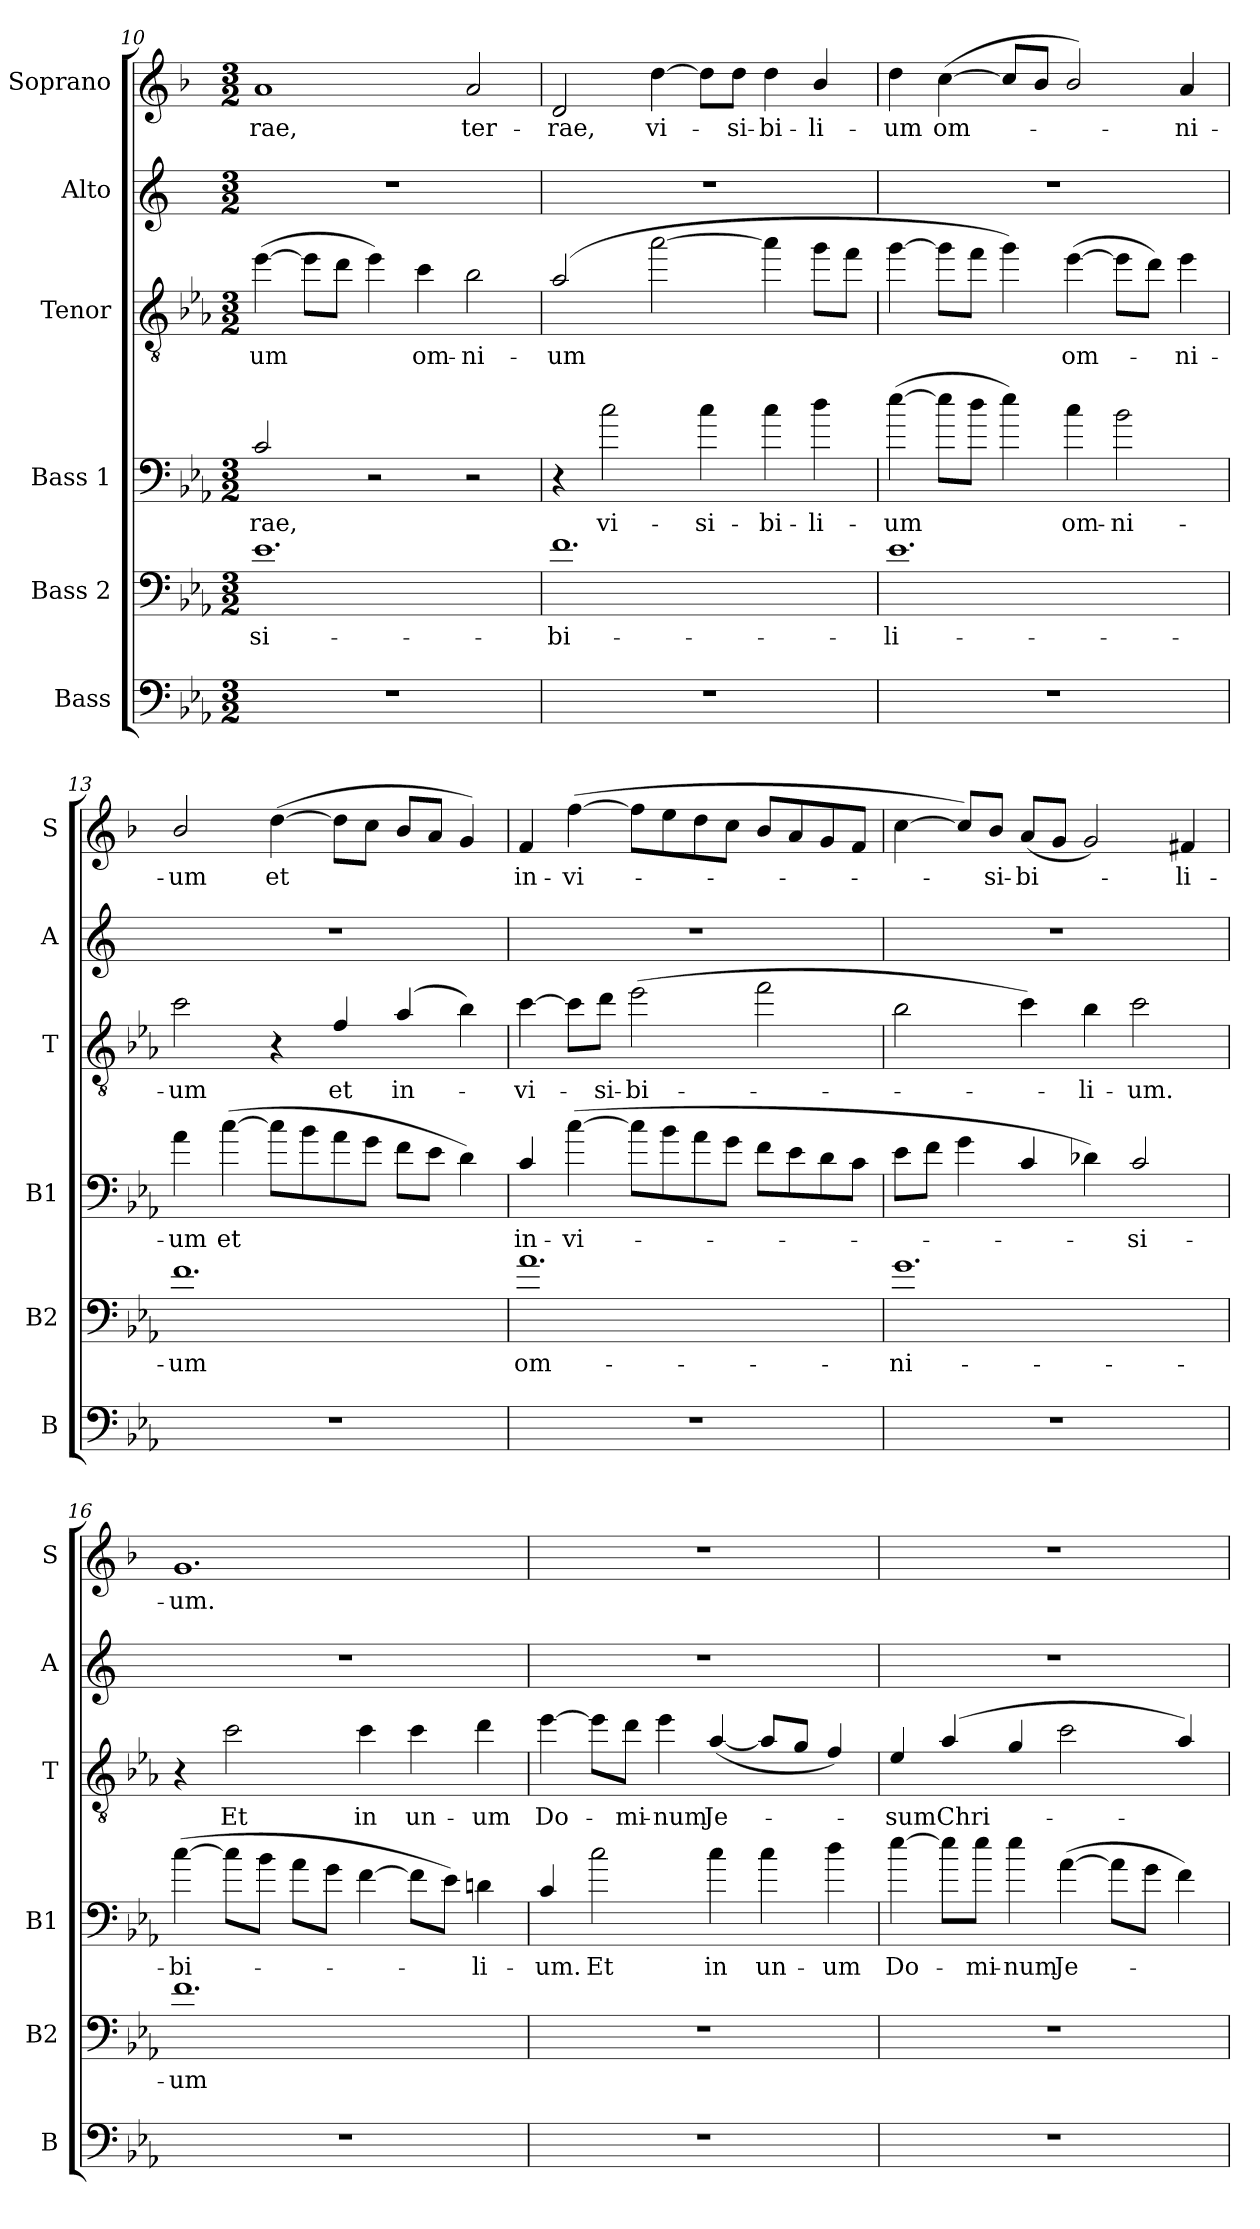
**kern	**kern	**text	**kern	**text	**kern	**text	**kern	**kern	**text
*part6	*part5	*part5	*part4	*part4	*part3	*part3	*part2	*part1	*part1
*staff6	*staff5	*staff5	*staff4	*staff4	*staff3	*staff3	*staff2	*staff1	*staff1
*I"Bass	*I"Bass 2	*	*I"Bass 1	*	*I"Tenor	*	*I"Alto	*I"Soprano	*
*I'B	*I'B2	*	*I'B1	*	*I'T	*	*I'A	*I'S	*
*clefF4	*clefF4	*	*clefF4	*	*clefGv2	*	*clefG2	*clefG2	*
*ITrd12c21	*ITrd12c21	*	*ITrd12c21	*	*ITrd8c14	*	*ITrd5c9	*ITrd1c2	*
*k[b-e-a-]	*k[b-e-a-]	*	*k[b-e-a-]	*	*k[b-e-a-]	*	*k[b-e-a-]	*k[b-e-a-]	*
*c:	*c:	*	*c:	*	*c:	*	*c:	*c:	*
*M3/2	*M3/2	*	*M3/2	*	*M3/2	*	*M3/2	*M3/2	*
=10	=10	=10	=10	=10	=10	=10	=10	=10	=10
!	!	!LO:LY:b	!	!LO:LY:b	!	!LO:LY:b	!	!	!LO:LY:b
1.r	1.E-	-si-	2C/	-rae,	(>[4e-\	-um	1.r	1g	-rae,
.	.	.	.	.	8e-\L]	.	.	.	.
.	.	.	.	.	8d\J	.	.	.	.
.	.	.	2r	.	4e-\)	.	.	.	.
!	!	!	!	!	!	!LO:LY:b	!	!	!
.	.	.	.	.	4c\	om-	.	.	.
!	!	!	!	!	!	!LO:LY:b	!	!	!LO:LY:b
.	.	.	2r	.	2B-\	-ni-	.	2g/	ter-
=11	=11	=11	=11	=11	=11	=11	=11	=11	=11
!	!	!LO:LY:b	!	!	!	!LO:LY:b	!	!	!LO:LY:b
1.r	1.F	-bi-	4r	.	(>2A-/	-um	1.r	2c/	-rae,
!	!	!	!	!LO:LY:b	!	!	!	!	!
.	.	.	2c\	vi-	.	.	.	.	.
!	!	!	!	!	!	!	!	!	!LO:LY:b
.	.	.	.	.	[2a-\	.	.	[4cc\	vi-
!	!	!	!	!LO:LY:b	!	!	!	!	!
.	.	.	4c\	-si-	.	.	.	8cc\L]	.
!	!	!	!	!	!	!	!	!	!LO:LY:b
.	.	.	.	.	.	.	.	8cc\J	-si-
!	!	!	!	!LO:LY:b	!	!	!	!	!LO:LY:b
.	.	.	4c\	-bi-	4a-\]	.	.	4cc\	-bi-
!	!	!	!	!LO:LY:b	!	!	!	!	!LO:LY:b
.	.	.	4d\	-li-	8g\L	.	.	4a-/	-li-
.	.	.	.	.	8f\J	.	.	.	.
=12	=12	=12	=12	=12	=12	=12	=12	=12	=12
!	!	!LO:LY:b	!	!LO:LY:b	!	!	!	!	!LO:LY:b
1.r	1.E-	-li-	(>[4e-\	-um	[4g\	.	1.r	4cc\	-um
!	!	!	!	!	!	!	!	!	!LO:LY:b
.	.	.	8e-\L]	.	8g\L]	.	.	(>[4b-\	om-
.	.	.	8d\J	.	8f\J	.	.	.	.
.	.	.	4e-\)	.	4g\)	.	.	8b-/L]	.
.	.	.	.	.	.	.	.	8a-/J	.
!	!	!	!	!LO:LY:b	!	!LO:LY:b	!	!	!
.	.	.	4c\	om-	(>[4e-\	om-	.	2a-/)	.
!	!	!	!	!LO:LY:b	!	!	!	!	!
.	.	.	2B-\	-ni-	8e-\L]	.	.	.	.
.	.	.	.	.	8d\J)	.	.	.	.
!	!	!	!	!	!	!LO:LY:b	!	!	!LO:LY:b
.	.	.	.	.	4e-\	-ni-	.	4g/	-ni-
=13	=13	=13	=13	=13	=13	=13	=13	=13	=13
!	!	!LO:LY:b	!	!LO:LY:b	!	!LO:LY:b	!	!	!LO:LY:b
1.r	1.F	-um	4A-\	-um	2c\	-um	1.r	2a-/	-um
!	!	!	!	!LO:LY:b	!	!	!	!	!
.	.	.	(>[4c\	et	.	.	.	.	.
!	!	!	!	!	!	!	!	!	!LO:LY:b
.	.	.	8c\L]	.	4r	.	.	(>[4cc\	et
.	.	.	8B-\	.	.	.	.	.	.
!	!	!	!	!	!	!LO:LY:b	!	!	!
.	.	.	8A-\	.	4F/	et	.	8cc\L]	.
.	.	.	8G\J	.	.	.	.	8b-\J	.
!	!	!	!	!	!	!LO:LY:b	!	!	!
.	.	.	8F\L	.	(4A-/	in-	.	8a-/L	.
.	.	.	8E-\J	.	.	.	.	8g/J	.
.	.	.	4D\)	.	4B-\)	.	.	4f/)	.
!!LO:LB:g=z
=14	=14	=14	=14	=14	=14	=14	=14	=14	=14
!	!	!LO:LY:b	!	!LO:LY:b	!	!LO:LY:b	!	!	!LO:LY:b
1.r	1.A-	om-	4C/	in-	[4c\	-vi-	1.r	4e-/	in-
!	!	!	!	!LO:LY:b	!	!	!	!	!LO:LY:b
.	.	.	(>[4c\	-vi-	8c\L]	.	.	(>[4ee-\	-vi-
!	!	!	!	!	!	!LO:LY:b	!	!	!
.	.	.	.	.	8d\J	-si-	.	.	.
!	!	!	!	!	!	!LO:LY:b	!	!	!
.	.	.	8c\L]	.	(>2e-\	-bi-	.	8ee-\L]	.
.	.	.	8B-\	.	.	.	.	8dd\	.
.	.	.	8A-\	.	.	.	.	8cc\	.
.	.	.	8G\J	.	.	.	.	8b-\J	.
.	.	.	8F\L	.	2f\	.	.	8a-/L	.
.	.	.	8E-\	.	.	.	.	8g/	.
.	.	.	8D\	.	.	.	.	8f/	.
.	.	.	8C\J	.	.	.	.	8e-/J	.
=15	=15	=15	=15	=15	=15	=15	=15	=15	=15
!	!	!LO:LY:b	!	!	!	!	!	!	!
1.r	1.G	-ni-	8E-\L	.	2B-\	.	1.r	[4b-\	.
.	.	.	8F\J	.	.	.	.	.	.
.	.	.	4G\	.	.	.	.	8b-/L])	.
!	!	!	!	!	!	!	!	!	!LO:LY:b
.	.	.	.	.	.	.	.	8a-/J	-si-
!	!	!	!	!	!	!	!	!	!LO:LY:b
.	.	.	4C/	.	4c\)	.	.	(<8g/L	-bi-
.	.	.	.	.	.	.	.	8f/J	.
!	!	!	!	!	!	!LO:LY:b	!	!	!
.	.	.	4D-X\)	.	4B-\	-li-	.	2f/)	.
!	!	!	!	!LO:LY:b	!	!LO:LY:b	!	!	!
.	.	.	2C/	-si-	2c\	-um.	.	.	.
!	!	!	!	!	!	!	!	!	!LO:LY:b
.	.	.	.	.	.	.	.	4en/	-li-
=16	=16	=16	=16	=16	=16	=16	=16	=16	=16
!	!	!LO:LY:b	!	!LO:LY:b	!	!	!	!	!LO:LY:b
1.r	1.F	-um	(>[4c\	-bi-	4r	.	1.r	1.f	-um.
!	!	!	!	!	!	!LO:LY:b	!	!	!
.	.	.	8c\L]	.	2c\	Et	.	.	.
.	.	.	8B-\J	.	.	.	.	.	.
.	.	.	8A-\L	.	.	.	.	.	.
.	.	.	8G\J	.	.	.	.	.	.
!	!	!	!	!	!	!LO:LY:b	!	!	!
.	.	.	[4F\	.	4c\	in	.	.	.
!	!	!	!	!	!	!LO:LY:b	!	!	!
.	.	.	8F\L]	.	4c\	un-	.	.	.
.	.	.	8E-\J)	.	.	.	.	.	.
!	!	!	!	!LO:LY:b	!	!LO:LY:b	!	!	!
.	.	.	4Dni\	-li-	4d\	-um	.	.	.
=17	=17	=17	=17	=17	=17	=17	=17	=17	=17
!	!	!	!	!LO:LY:b	!	!LO:LY:b	!	!	!
1.r	1.r	.	4C/	-um.	[4e-\	Do-	1.r	1.r	.
!	!	!	!	!LO:LY:b	!	!	!	!	!
.	.	.	2c\	Et	8e-\L]	.	.	.	.
!	!	!	!	!	!	!LO:LY:b	!	!	!
.	.	.	.	.	8d\J	-mi-	.	.	.
!	!	!	!	!	!	!LO:LY:b	!	!	!
.	.	.	.	.	4e-\	-num	.	.	.
!	!	!	!	!LO:LY:b	!	!LO:LY:b	!	!	!
.	.	.	4c\	in	(<[4A-/	Je-	.	.	.
!	!	!	!	!LO:LY:b	!	!	!	!	!
.	.	.	4c\	un-	8A-/L]	.	.	.	.
.	.	.	.	.	8G/J	.	.	.	.
!	!	!	!	!LO:LY:b	!	!	!	!	!
.	.	.	4d\	-um	4F/)	.	.	.	.
!!LO:LB:g=z
=18	=18	=18	=18	=18	=18	=18	=18	=18	=18
!	!	!	!	!LO:LY:b	!	!LO:LY:b	!	!	!
1.r	1.r	.	[4e-\	Do-	4E-/	-sum	1.r	1.r	.
!	!	!	!	!	!	!LO:LY:b	!	!	!
.	.	.	8e-\L]	.	(4A-/	Chri-	.	.	.
!	!	!	!	!LO:LY:b	!	!	!	!	!
.	.	.	8e-\J	-mi-	.	.	.	.	.
!	!	!	!	!LO:LY:b	!	!	!	!	!
.	.	.	4e-\	-num	4G/	.	.	.	.
!	!	!	!	!LO:LY:b	!	!	!	!	!
.	.	.	(>[4A-\	Je-	2c\	.	.	.	.
.	.	.	8A-\L]	.	.	.	.	.	.
.	.	.	8G\J	.	.	.	.	.	.
.	.	.	4F\)	.	4A-/)	.	.	.	.
=	=	=	=	=	=	=	=	=	=
*-	*-	*-	*-	*-	*-	*-	*-	*-	*-
